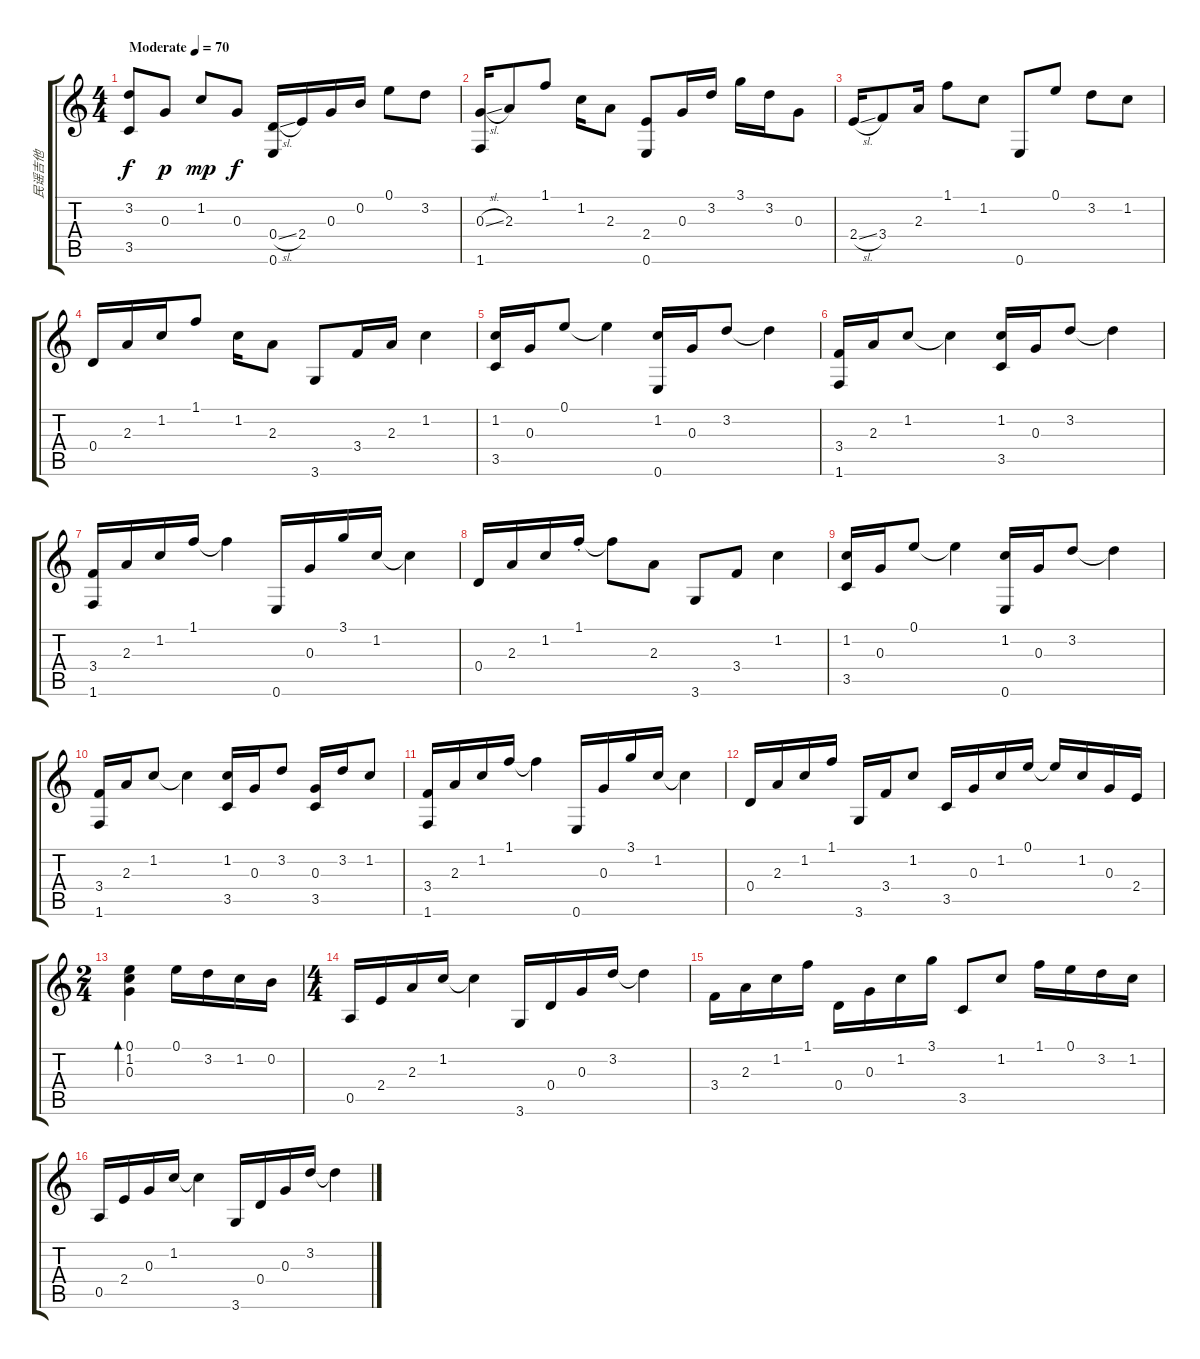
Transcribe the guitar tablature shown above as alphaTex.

\track ("民谣吉他" "民谣吉他") {instrument acousticguitarsteel}
\staff {score tabs}
\tuning (E4 B3 G3 D3 A2 E2) {hide}
\ts (4 4)
\tempo (70 "Moderate")
\clef g2
\ks c
(3.2 3.5).8{dy f instrument acousticguitarsteel} 0.3.8{dy p} 1.2.8{dy mp} 0.3.8{dy f} (0.4{sl} 0.6).16 2.4.16 0.3.16 0.2.16 0.1.8 3.2.8 |
(0.3{sl} 1.6).16{txt ""} 2.3.8 1.1.8 1.2.16 2.3.8 (2.4 0.6).8 0.3.16 3.2.16 3.1.16 3.2.16 0.3.8 |
2.4{sl}.16 3.4.8 2.3.16 1.1.8 1.2.8 0.6.8 0.1.8 3.2.8 1.2.8 |
0.4.16 2.3.16 1.2.16 1.1.8 1.2.16 2.3.8 3.6.8 3.4.16 2.3.16 1.2.4 |
(1.2 3.5).16 0.3.16 0.1.8 0.1{t}.4 (1.2 0.6).16 0.3.16 3.2.8 3.2{t}.4 |
(3.4 1.6).16 2.3.16 1.2.8 1.2{t}.4 (1.2 3.5).16 0.3.16 3.2.8 3.2{t}.4 |
(3.4 1.6).16 2.3.16 1.2.16 1.1.16 1.1{t}.4 0.6.16 0.3.16 3.1.16 1.2.16 1.2{t}.4 |
0.4.16 2.3.16 1.2.16 1.1{st}.16 1.1{t}.8 2.3.8 3.6.8 3.4.8 1.2.4 |
(1.2 3.5).16 0.3.16 0.1.8 0.1{t}.4 (1.2 0.6).16 0.3.16 3.2.8 3.2{t}.4 |
(3.4 1.6).16 2.3.16 1.2.8 1.2{t}.4 (1.2 3.5).16 0.3.16 3.2.8 (0.3 3.5).16 3.2.16 1.2.8 |
(3.4 1.6).16 2.3.16 1.2.16 1.1.16 1.1{t}.4 0.6.16 0.3.16 3.1.16 1.2.16 1.2{t}.4 |
0.4.16 2.3.16 1.2.16 1.1.16 3.6.16 3.4.16 1.2.8 3.5.16 0.3.16 1.2.16 0.1.16 0.1{t}.16 1.2.16 0.3.16 2.4.16 |
\ts (2 4)
(0.1 1.2 0.3).4{bd 240} 0.1.16 3.2.16 1.2.16 0.2.16 |
\ts (4 4)
0.5.16 2.4.16 2.3.16 1.2.16 1.2{t}.4 3.6.16 0.4.16 0.3.16 3.2.16 3.2{t}.4 |
3.4.16 2.3.16 1.2.16 1.1.16 0.4.16 0.3.16 1.2.16 3.1.16 3.5.8 1.2.8 1.1.16 0.1.16 3.2.16 1.2.16 |
0.5.16 2.4.16 0.3.16 1.2.16 1.2{t}.4 3.6.16 0.4.16 0.3.16 3.2.16 3.2{t}.4
